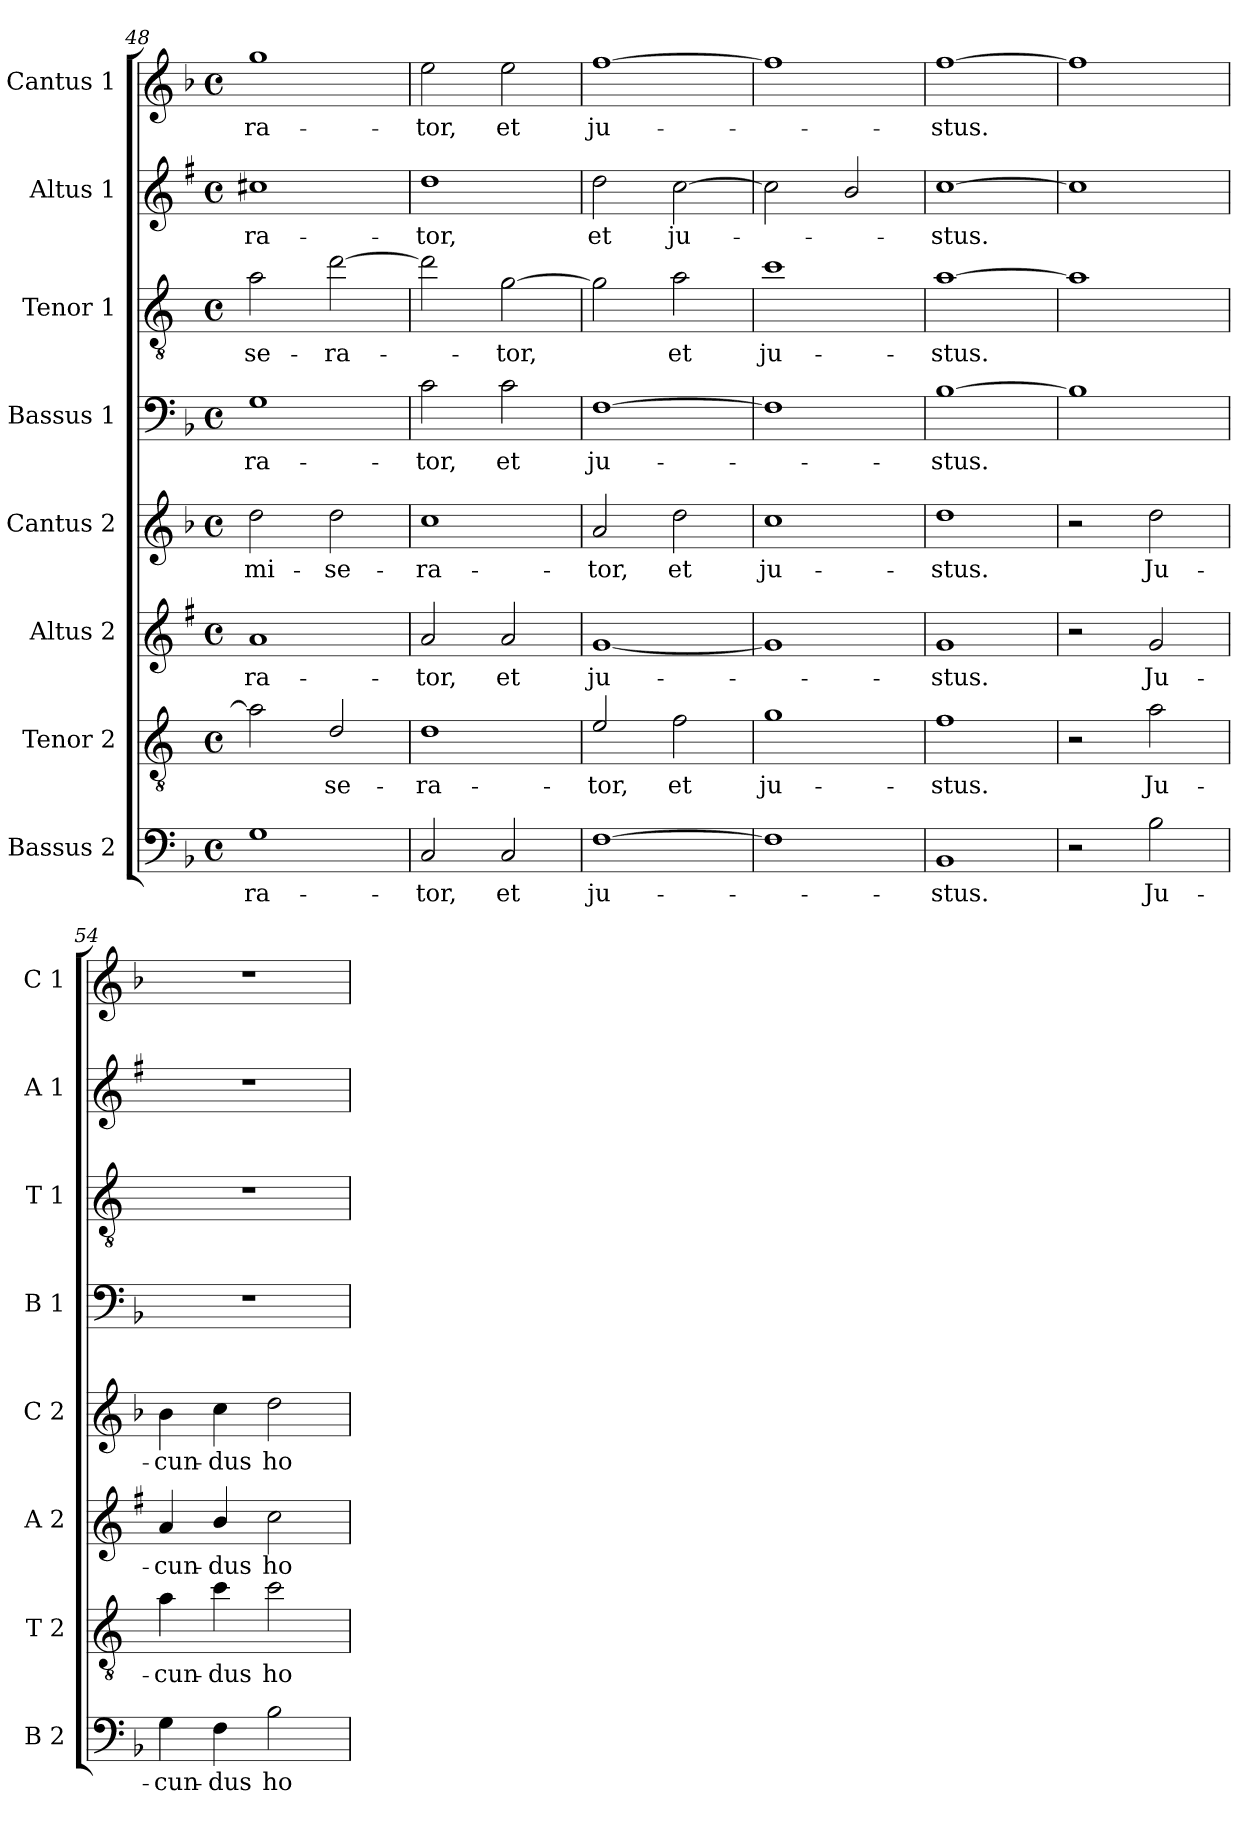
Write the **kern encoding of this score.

**kern	**text	**kern	**text	**kern	**text	**kern	**text	**kern	**text	**kern	**text	**kern	**text	**kern	**text
*part8	*part8	*part7	*part7	*part6	*part6	*part5	*part5	*part4	*part4	*part3	*part3	*part2	*part2	*part1	*part1
*staff8	*staff8	*staff7	*staff7	*staff6	*staff6	*staff5	*staff5	*staff4	*staff4	*staff3	*staff3	*staff2	*staff2	*staff1	*staff1
*I"Bassus 2	*	*I"Tenor 2	*	*I"Altus 2	*	*I"Cantus 2	*	*I"Bassus 1	*	*I"Tenor 1	*	*I"Altus 1	*	*I"Cantus 1	*
*I'B 2	*	*I'T 2	*	*I'A 2	*	*I'C 2	*	*I'B 1	*	*I'T 1	*	*I'A 1	*	*I'C 1	*
*clefF4	*	*clefGv2	*	*clefG2	*	*clefG2	*	*clefF4	*	*clefGv2	*	*clefG2	*	*clefG2	*
*	*	*ITrd4c7	*	*ITrd1c2	*	*	*	*	*	*ITrd4c7	*	*ITrd1c2	*	*	*
*k[b-]	*	*k[b-]	*	*k[b-]	*	*k[b-]	*	*k[b-]	*	*k[b-]	*	*k[b-]	*	*k[b-]	*
*F:	*	*F:	*	*F:	*	*F:	*	*F:	*	*F:	*	*F:	*	*F:	*
*M4/4	*	*M4/4	*	*M4/4	*	*M4/4	*	*M4/4	*	*M4/4	*	*M4/4	*	*M4/4	*
*met(c)	*	*met(c)	*	*met(c)	*	*met(c)	*	*met(c)	*	*met(c)	*	*met(c)	*	*met(c)	*
=48	=48	=48	=48	=48	=48	=48	=48	=48	=48	=48	=48	=48	=48	=48	=48
!	!LO:LY:b	!	!	!	!LO:LY:b	!	!LO:LY:b	!	!LO:LY:b	!	!LO:LY:b	!	!LO:LY:b	!	!LO:LY:b
1G	-ra-	2d\]	.	1g	-ra-	2dd\	mi-	1G	-ra-	2d\	-se-	1bn	-ra-	1gg	-ra-
!	!	!	!LO:LY:b	!	!	!	!LO:LY:b	!	!	!	!LO:LY:b	!	!	!	!
.	.	2G/	-se-	.	.	2dd\	-se-	.	.	[2g\	-ra-	.	.	.	.
=49	=49	=49	=49	=49	=49	=49	=49	=49	=49	=49	=49	=49	=49	=49	=49
!	!LO:LY:b	!	!LO:LY:b	!	!LO:LY:b	!	!LO:LY:b	!	!LO:LY:b	!	!	!	!LO:LY:b	!	!LO:LY:b
2C/	-tor,	1G	-ra-	2g/	-tor,	1cc	-ra-	2c\	-tor,	2g\]	.	1cc	-tor,	2ee\	-tor,
!	!LO:LY:b	!	!	!	!LO:LY:b	!	!	!	!LO:LY:b	!	!LO:LY:b	!	!	!	!LO:LY:b
2C/	et	.	.	2g/	et	.	.	2c\	et	[2c\	-tor,	.	.	2ee\	et
=50	=50	=50	=50	=50	=50	=50	=50	=50	=50	=50	=50	=50	=50	=50	=50
!	!LO:LY:b	!	!LO:LY:b	!	!LO:LY:b	!	!LO:LY:b	!	!LO:LY:b	!	!	!	!LO:LY:b	!	!LO:LY:b
[1F	ju-	2A/	-tor,	[1f	ju-	2a/	-tor,	[1F	ju-	2c\]	.	2cc\	et	[1ff	ju-
!	!	!	!LO:LY:b	!	!	!	!LO:LY:b	!	!	!	!LO:LY:b	!	!LO:LY:b	!	!
.	.	2B-\	et	.	.	2dd\	et	.	.	2d\	et	[2b-\	ju-	.	.
=51	=51	=51	=51	=51	=51	=51	=51	=51	=51	=51	=51	=51	=51	=51	=51
!	!	!	!LO:LY:b	!	!	!	!LO:LY:b	!	!	!	!LO:LY:b	!	!	!	!
1F]	.	1c	ju-	1f]	.	1cc	ju-	1F]	.	1f	ju-	2b-\]	.	1ff]	.
.	.	.	.	.	.	.	.	.	.	.	.	2a/	.	.	.
=52	=52	=52	=52	=52	=52	=52	=52	=52	=52	=52	=52	=52	=52	=52	=52
!	!LO:LY:b	!	!LO:LY:b	!	!LO:LY:b	!	!LO:LY:b	!	!LO:LY:b	!	!LO:LY:b	!	!LO:LY:b	!	!LO:LY:b
1BB-	-stus.	1B-	-stus.	1f	-stus.	1dd	-stus.	[1B-	-stus.	[1d	-stus.	[1b-	-stus.	[1ff	-stus.
!!LO:LB:g=z
=53	=53	=53	=53	=53	=53	=53	=53	=53	=53	=53	=53	=53	=53	=53	=53
2r	.	2r	.	2r	.	2r	.	1B-]	.	1d]	.	1b-]	.	1ff]	.
!	!LO:LY:b	!	!LO:LY:b	!	!LO:LY:b	!	!LO:LY:b	!	!	!	!	!	!	!	!
2B-\	Ju-	2d\	Ju-	2f/	Ju-	2dd\	Ju-	.	.	.	.	.	.	.	.
=54	=54	=54	=54	=54	=54	=54	=54	=54	=54	=54	=54	=54	=54	=54	=54
!	!LO:LY:b	!	!LO:LY:b	!	!LO:LY:b	!	!LO:LY:b	!	!	!	!	!	!	!	!
4G\	-cun-	4d\	-cun-	4g/	-cun-	4b-\	-cun-	1r	.	1r	.	1r	.	1r	.
!	!LO:LY:b	!	!LO:LY:b	!	!LO:LY:b	!	!LO:LY:b	!	!	!	!	!	!	!	!
4F\	-dus	4f\	-dus	4a/	-dus	4cc\	-dus	.	.	.	.	.	.	.	.
!	!LO:LY:b	!	!LO:LY:b	!	!LO:LY:b	!	!LO:LY:b	!	!	!	!	!	!	!	!
2B-\	ho-	2f\	ho-	2b-\	ho-	2dd\	ho-	.	.	.	.	.	.	.	.
=	=	=	=	=	=	=	=	=	=	=	=	=	=	=	=
*-	*-	*-	*-	*-	*-	*-	*-	*-	*-	*-	*-	*-	*-	*-	*-
